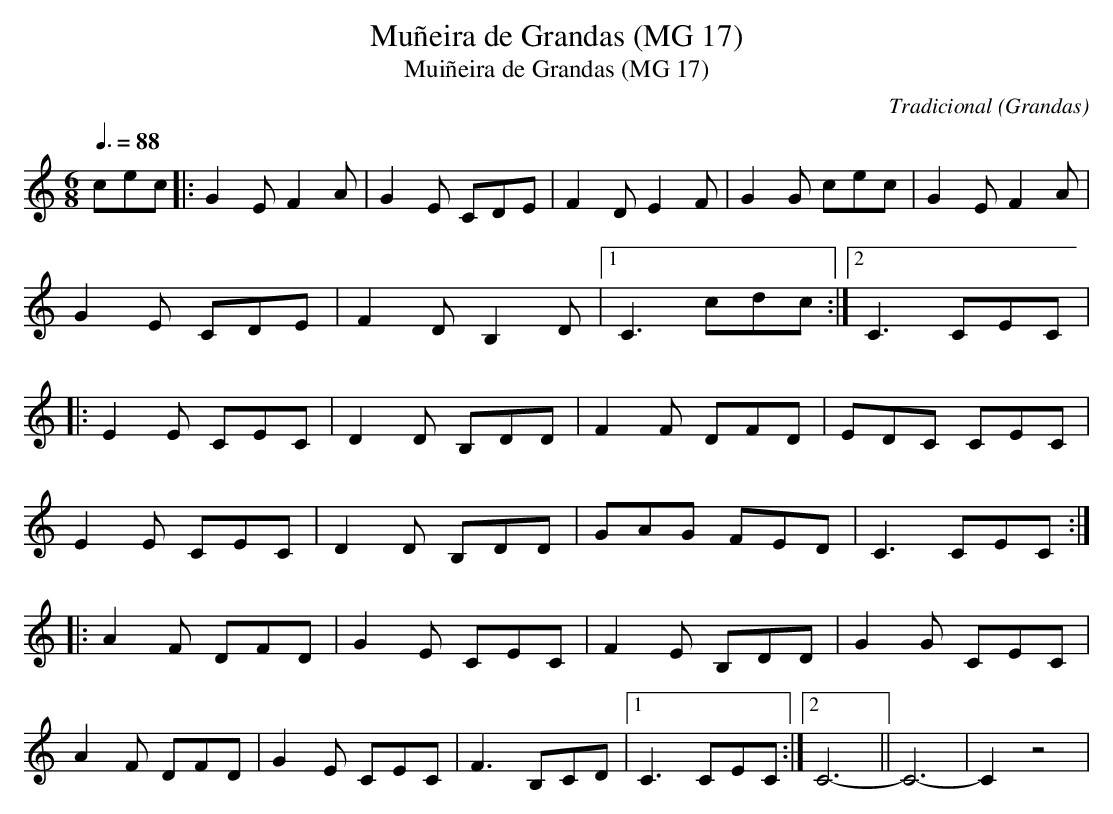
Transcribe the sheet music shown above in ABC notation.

X:1
T:Muñeira de Grandas (MG 17)
T:Muiñeira de Grandas (MG 17)
C:Tradicional
O:Grandas
E:Nivel 2
M:6/8
L:1/8
Q:3/8=88
K:C
cec|: G2 E F2 A|G2 E CDE|F2 D E2 F|G2 G cec|G2 E F2 A|
G2 E CDE|F2 D B,2 D|[1 C3 cdc :|[2 C3 CEC|
|: E2 E CEC|D2 D B,DD|F2 F DFD|EDC CEC|
E2 E CEC|D2 D B,DD|GAG FED|C3 CEC :|
|: A2 F DFD|G2 E CEC|F2 E B,DD|G2 G CEC|
A2 F DFD|G2 E CEC|F3 B,CD|[1 C3 CEC :|[2 C6-||C6-|C2 z4|
